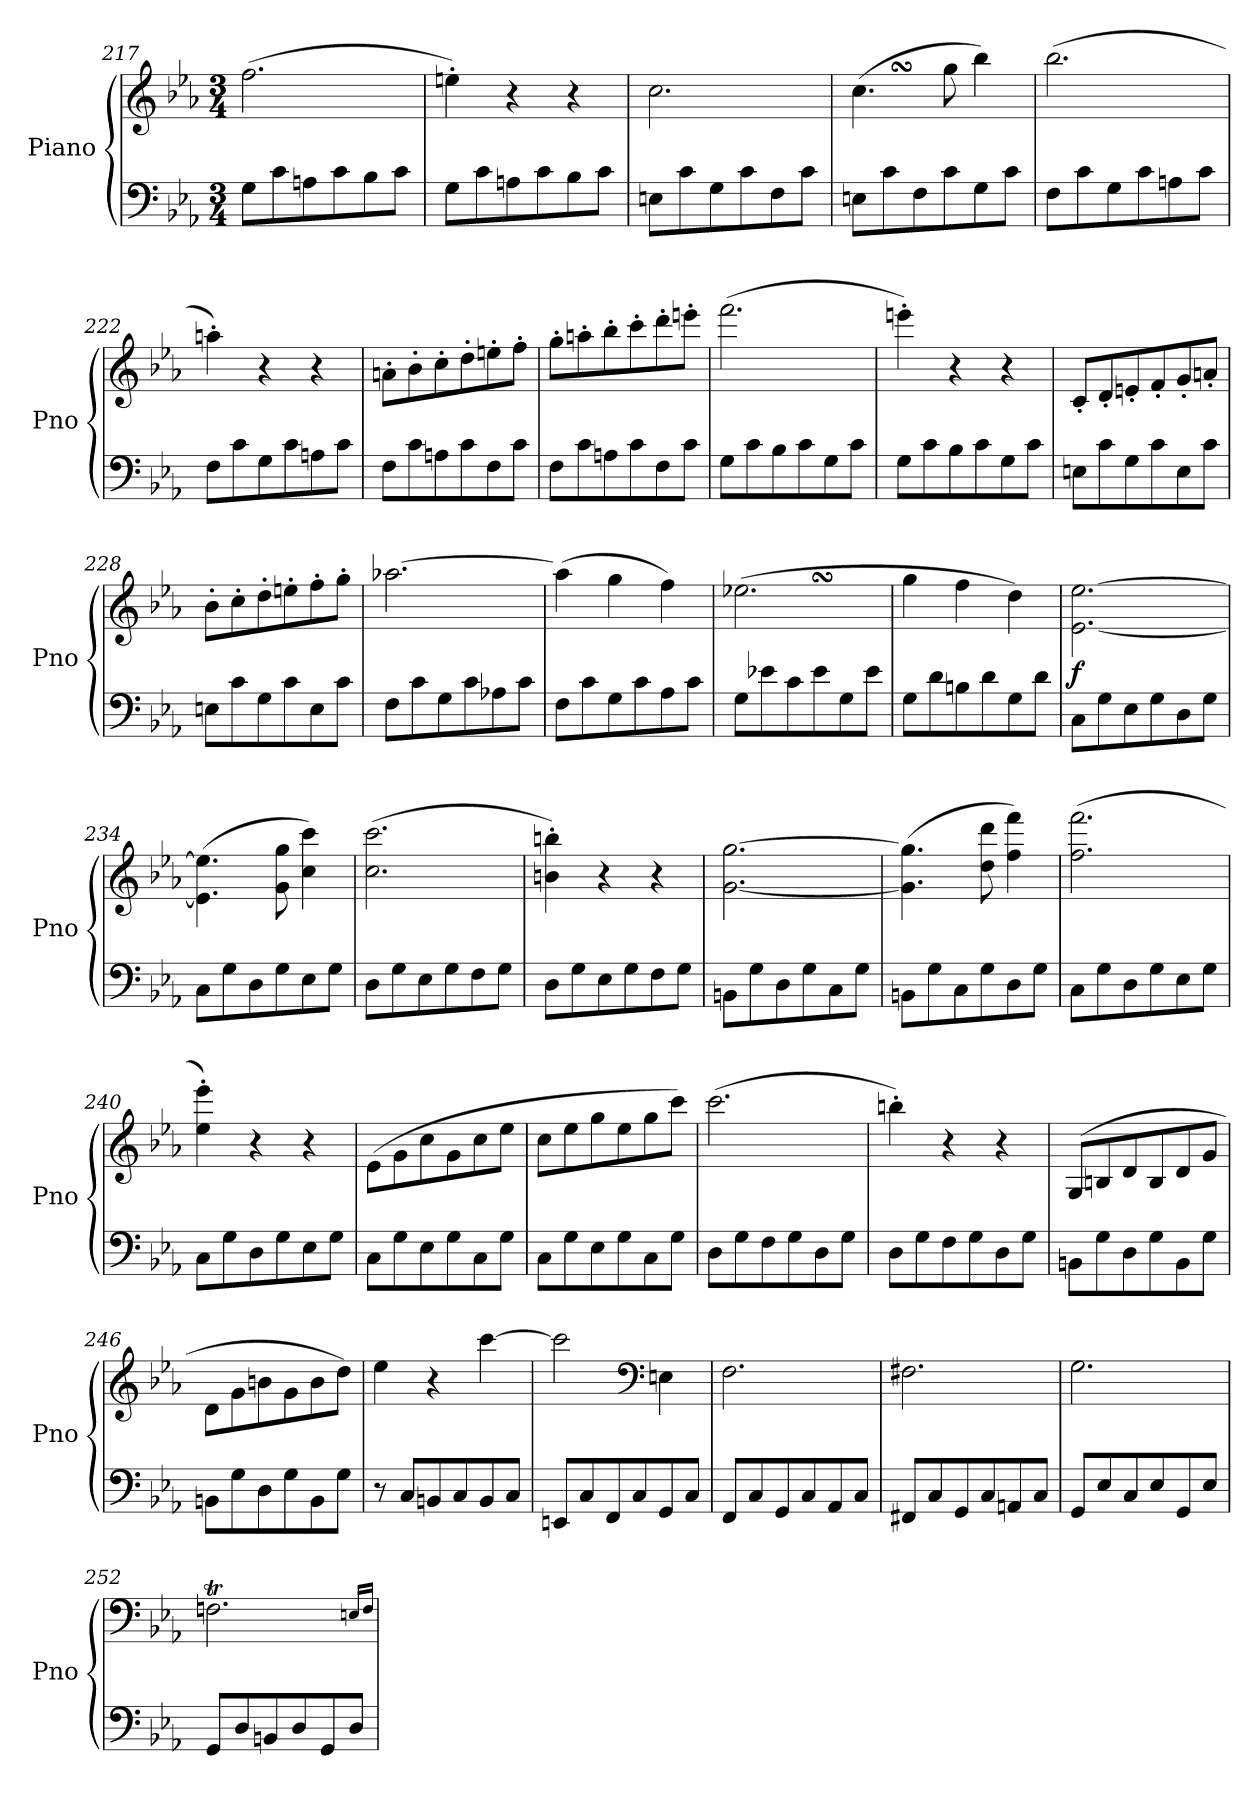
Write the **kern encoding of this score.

**kern	**kern	**dynam
*part1	*part1	*part1
*staff2	*staff1	*staff1/2
*I"Piano	*	*
*I'Pno	*	*
*clefF4	*clefG2	*
*k[b-e-a-]	*k[b-e-a-]	*
*c:	*c:	*
*M3/4	*M3/4	*
=217	=217	=217
8G\L	(2.ff\	.
8c\	.	.
8An\	.	.
8c\	.	.
8B-\	.	.
8c\J	.	.
=218	=218	=218
8G\L	4een'\)	.
8c\	.	.
8An\	4r	.
8c\	.	.
8B-\	4r	.
8c\J	.	.
=219	=219	=219
8En\L	2.cc\	.
8c\	.	.
8G\	.	.
8c\	.	.
8F\	.	.
8c\J	.	.
=220	=220	=220
8En\L	(4.ccSSS\	.
8c\	.	.
8F\	.	.
8c\	8gg\	.
8G\	4bb-\)	.
8c\J	.	.
=221	=221	=221
8F\L	(2.bb-\	.
8c\	.	.
8G\	.	.
8c\	.	.
8An\	.	.
8c\J	.	.
=222	=222	=222
8F\L	4aan'\)	.
8c\	.	.
8G\	4r	.
8c\	.	.
8An\	4r	.
8c\J	.	.
=223	=223	=223
8F\L	8an'\L	.
8c\	8b-'\	.
8An\	8cc'\	.
8c\	8dd'\	.
8F\	8een'\	.
8c\J	8ff'\J	.
=224	=224	=224
8F\L	8gg'\L	.
8c\	8aan'\	.
8An\	8bb-'\	.
8c\	8ccc'\	.
8F\	8ddd'\	.
8c\J	8eeen'\J	.
=225	=225	=225
8G\L	(2.fff\	.
8c\	.	.
8B-\	.	.
8c\	.	.
8G\	.	.
8c\J	.	.
=226	=226	=226
8G\L	4eeen'\)	.
8c\	.	.
8B-\	4r	.
8c\	.	.
8G\	4r	.
8c\J	.	.
=227	=227	=227
8En\L	8c'/L	.
8c\	8d'/	.
8G\	8en'/	.
8c\	8f'/	.
8E\	8g'/	.
8c\J	8an'/J	.
=228	=228	=228
8En\L	8b-'\L	.
8c\	8cc'\	.
8G\	8dd'\	.
8c\	8een'\	.
8E\	8ff'\	.
8c\J	8gg'\J	.
=229	=229	=229
8F\L	[2.aa-X\	.
8c\	.	.
8G\	.	.
8c\	.	.
8A-X\	.	.
8c\J	.	.
=230	=230	=230
8F\L	(4aa-\]	.
8c\	.	.
8G\	4gg\	.
8c\	.	.
8A-\	4ff\)	.
8c\J	.	.
=231	=231	=231
8G\L	(2.ee-XSSs\	.
8e-X\	.	.
8c\	.	.
8e-\	.	.
8G\	.	.
8e-\J	.	.
=232	=232	=232
8G\L	4gg\	.
8d\	.	.
8Bn\	4ff\	.
8d\	.	.
8G\	4dd\)	.
8d\J	.	.
=233	=233	=233
8C\L	[2.e-\ [2.ee-\	f
8G\	.	.
8E-\	.	.
8G\	.	.
8D\	.	.
8G\J	.	.
=234	=234	=234
8C\L	(4.e-]\ 4.ee-]\	.
8G\	.	.
8D\	.	.
8G\	8g\ 8gg\	.
8E-\	4cc\ 4ccc\)	.
8G\J	.	.
=235	=235	=235
8D\L	(2.cc\ 2.ccc\	.
8G\	.	.
8E-\	.	.
8G\	.	.
8F\	.	.
8G\J	.	.
=236	=236	=236
8D\L	4bn'\ 4bbn'\)	.
8G\	.	.
8E-\	4r	.
8G\	.	.
8F\	4r	.
8G\J	.	.
=237	=237	=237
8BBn\L	[2.g\ [2.gg\	.
8G\	.	.
8D\	.	.
8G\	.	.
8C\	.	.
8G\J	.	.
=238	=238	=238
8BBn\L	(4.g]\ 4.gg]\	.
8G\	.	.
8C\	.	.
8G\	8dd\ 8ddd\	.
8D\	4ff\ 4fff\)	.
8G\J	.	.
=239	=239	=239
8C\L	(2.ff\ 2.fff\	.
8G\	.	.
8D\	.	.
8G\	.	.
8E-\	.	.
8G\J	.	.
=240	=240	=240
8C\L	4ee-'\ 4eee-'\)	.
8G\	.	.
8D\	4r	.
8G\	.	.
8E-\	4r	.
8G\J	.	.
=241	=241	=241
8C\L	(8e-\L	.
8G\	8g\	.
8E-\	8cc\	.
8G\	8g\	.
8C\	8cc\	.
8G\J	8ee-\J	.
=242	=242	=242
8C\L	8cc\L	.
8G\	8ee-\	.
8E-\	8gg\	.
8G\	8ee-\	.
8C\	8gg\	.
8G\J	8ccc\J)	.
=243	=243	=243
8D\L	(2.ccc\	.
8G\	.	.
8F\	.	.
8G\	.	.
8D\	.	.
8G\J	.	.
=244	=244	=244
8D\L	4bbn'\)	.
8G\	.	.
8F\	4r	.
8G\	.	.
8D\	4r	.
8G\J	.	.
=245	=245	=245
8BBn\L	(8G/L	.
8G\	8Bn/	.
8D\	8d/	.
8G\	8B/	.
8BB\	8d/	.
8G\J	8g/J	.
=246	=246	=246
8BBn\L	8d\L	.
8G\	8g\	.
8D\	8bn\	.
8G\	8g\	.
8BB\	8b\	.
8G\J	8dd\J)	.
=247	=247	=247
8r	4ee-\	.
8C/L	.	.
8BBn/	4r	.
8C/	.	.
8BB/	[4ccc\	.
8C/J	.	.
=248	=248	=248
8EEn/L	2ccc\]	.
8C/	.	.
8FF/	.	.
8C/	.	.
*	*clefF4	*
8GG/	4En\	.
8C/J	.	.
=249	=249	=249
8FF/L	2.F\	.
8C/	.	.
8GG/	.	.
8C/	.	.
8AA-/	.	.
8C/J	.	.
=250	=250	=250
8FF#X/L	2.F#X\	.
8C/	.	.
8GG/	.	.
8C/	.	.
8AAn/	.	.
8C/J	.	.
=251	=251	=251
8GG/L	2.G\	.
8E-/	.	.
8C/	.	.
8E-/	.	.
8GG/	.	.
8E-/J	.	.
=252	=252	=252
8GG/L	2.FnT\	.
8D/	.	.
8BBn/	.	.
8D/	.	.
8GG/	.	.
8D/J	.	.
.	16qEn/LL	.
.	16qF/JJ	.
=	=	=
*-	*-	*-
